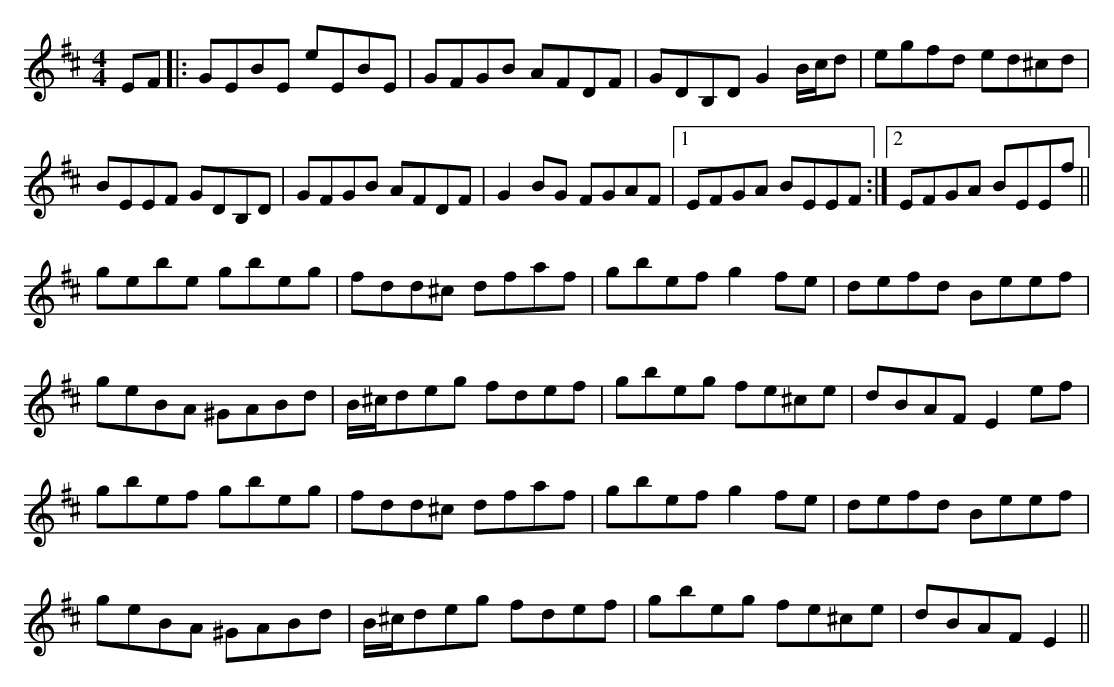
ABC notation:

X:1
M:4/4
K:Edor
EF|:GEBE eEBE|GFGB AFDF|GDB,D G2 B/c/d|egfd ed^cd|
BEEF GDB,D|GFGB AFDF|G2 BG FGAF|1 EFGA BEEF:|2 EFGA BEEf||
gebe gbeg|fdd^c dfaf|gbef g2 fe|defd Beef|
geBA ^GABd|B/^c/deg fdef|gbeg fe^ce|dBAF E2 ef|
gbef gbeg|fdd^c dfaf|gbef g2 fe|defd Beef|
geBA ^GABd|B/^c/deg fdef|gbeg fe^ce|dBAF E2||
